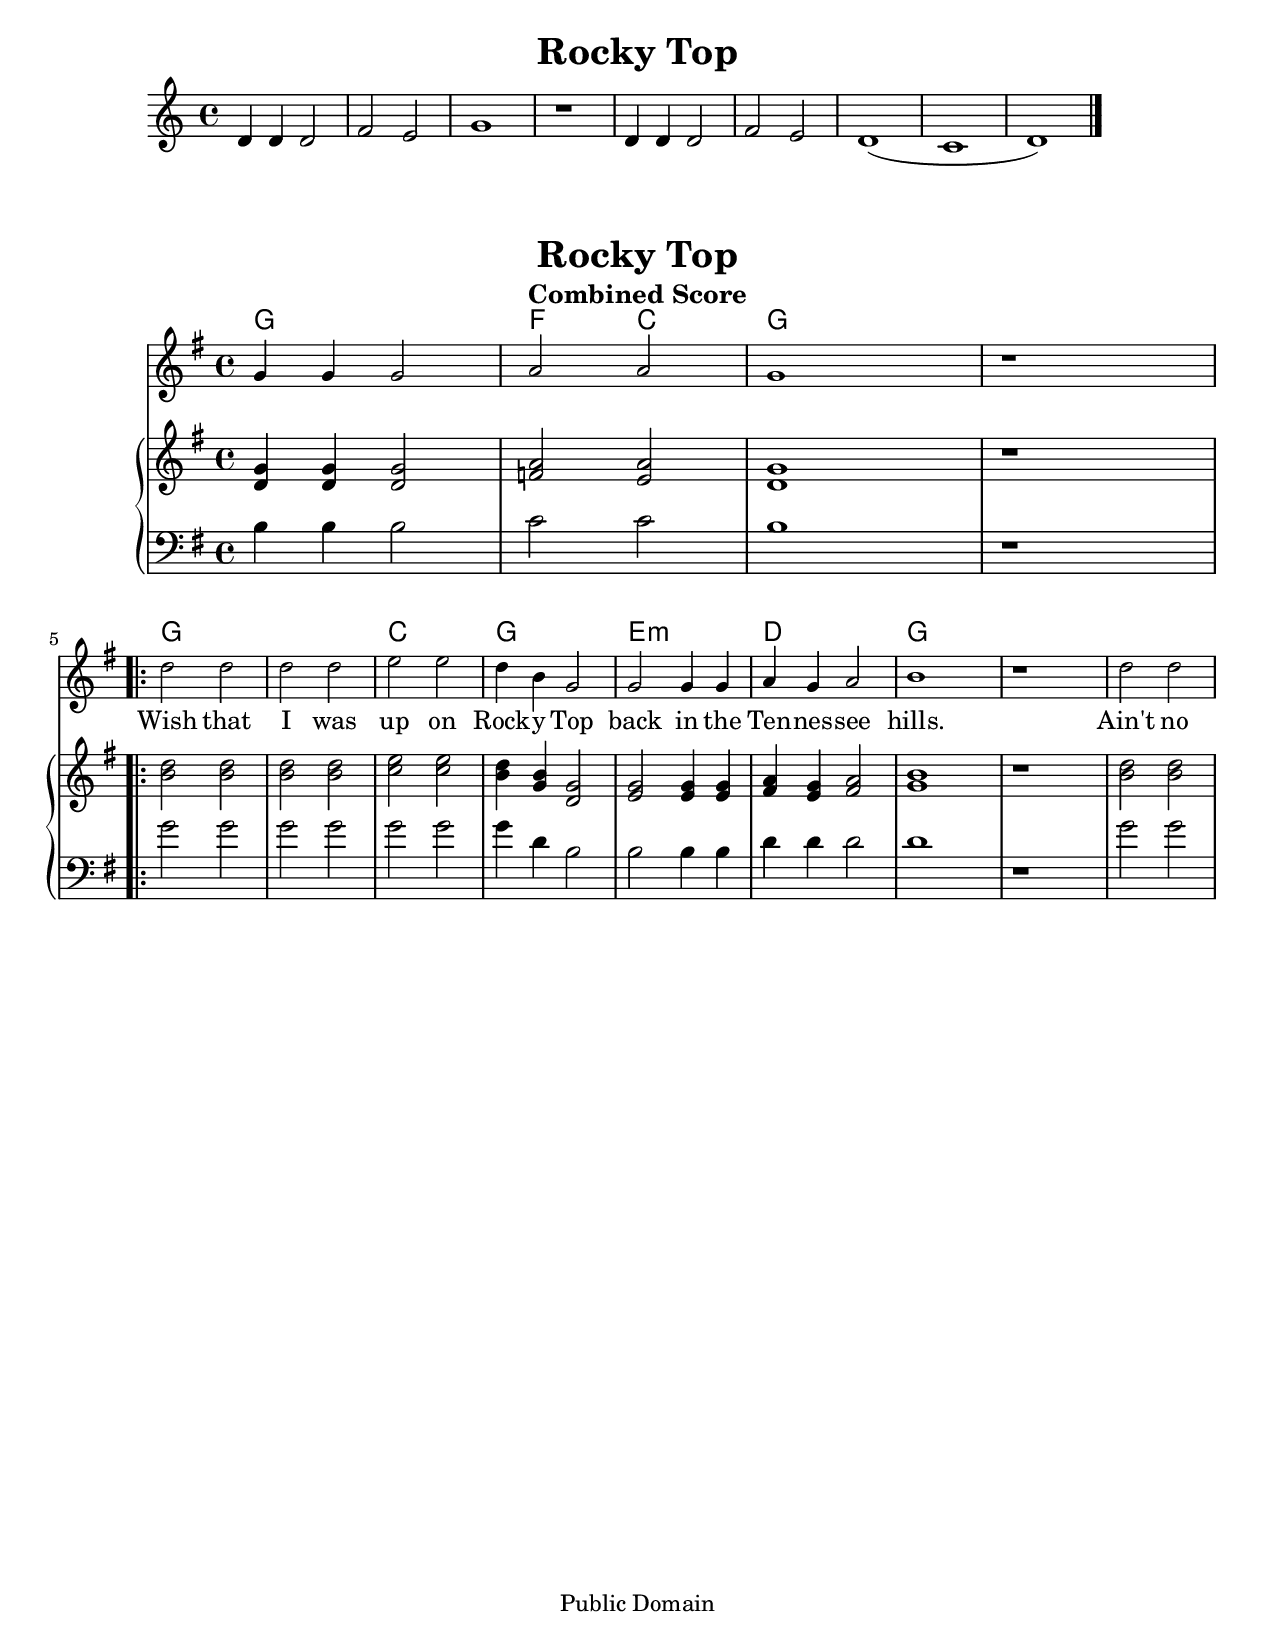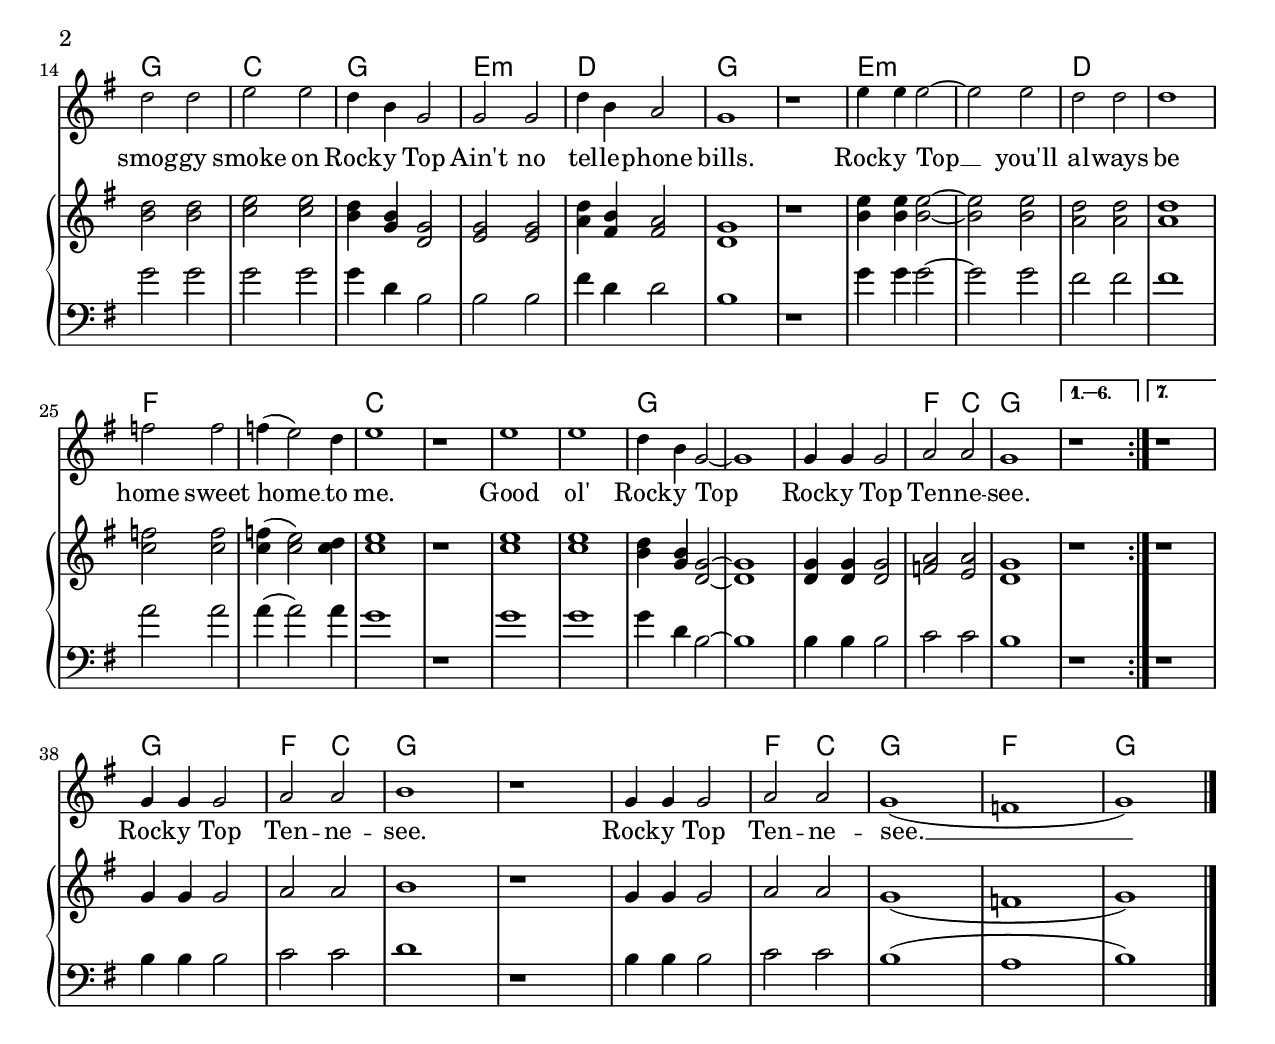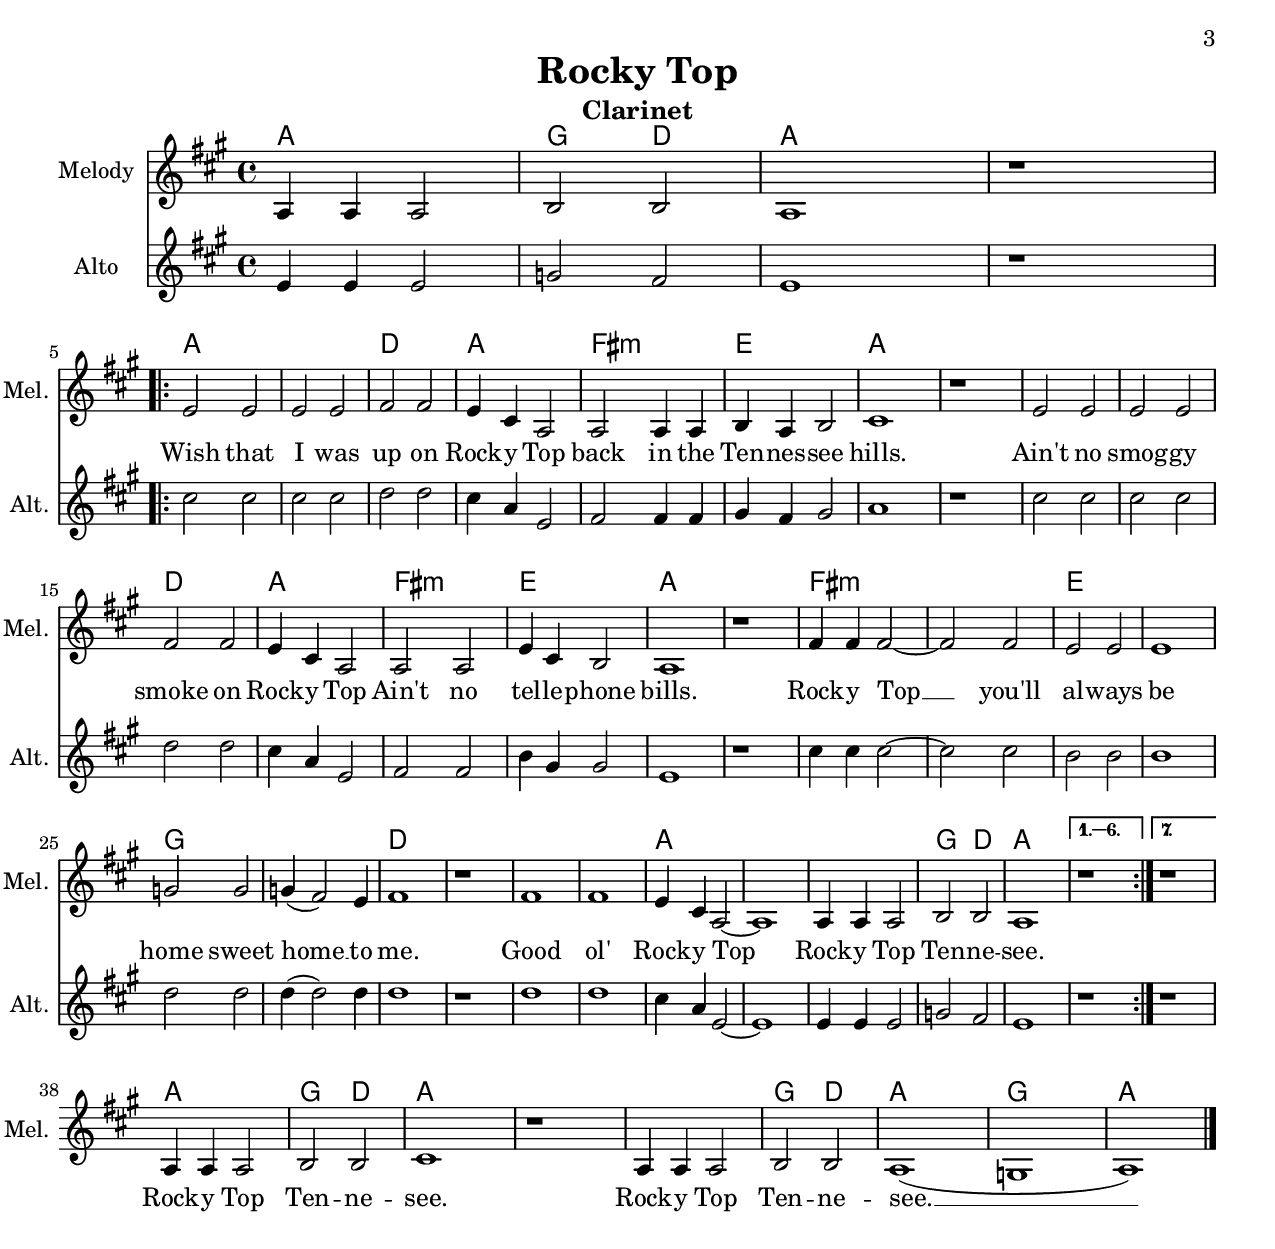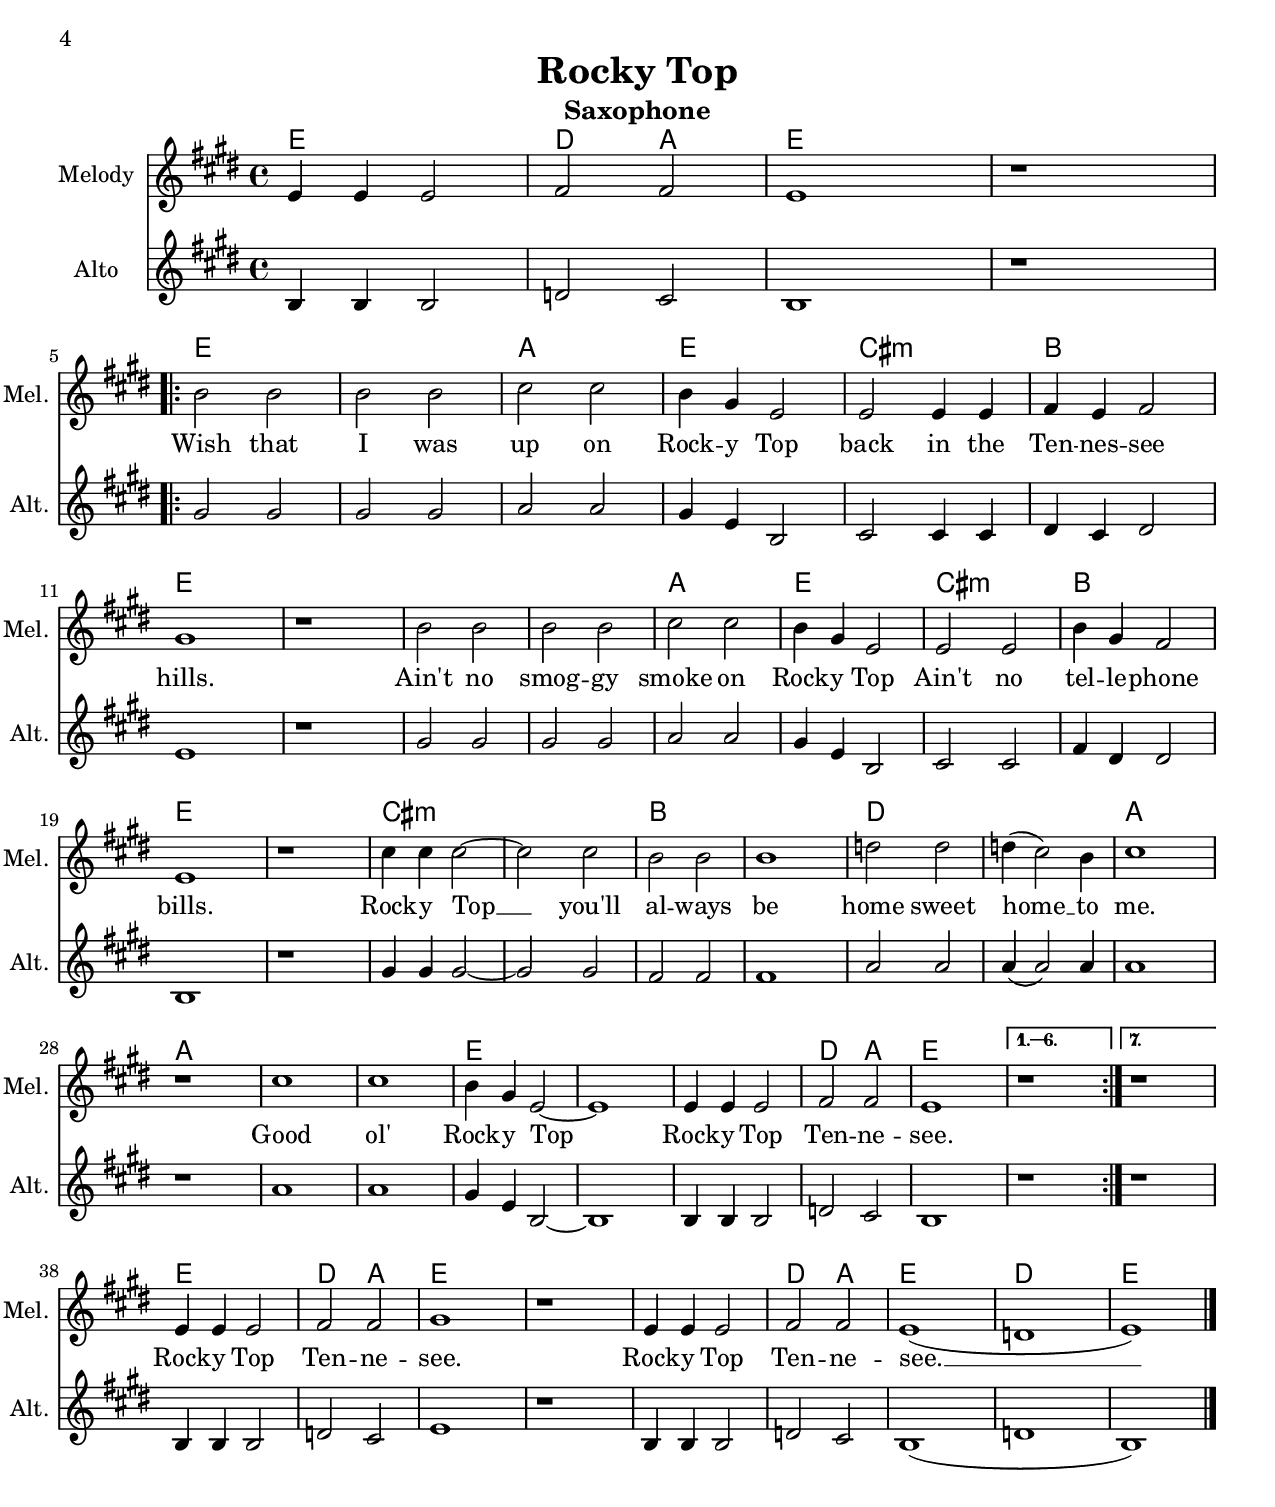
\version "2.10.10"
\header {
  title = "Rocky Top"
  piece = "Traditional"
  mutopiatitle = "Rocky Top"
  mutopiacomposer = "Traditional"
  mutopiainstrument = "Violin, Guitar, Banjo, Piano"
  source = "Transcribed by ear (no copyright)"
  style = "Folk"
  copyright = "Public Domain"
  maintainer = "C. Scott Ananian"
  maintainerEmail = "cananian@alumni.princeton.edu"
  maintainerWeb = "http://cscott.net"
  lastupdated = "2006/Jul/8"
  meter = 129
}
#(set-default-paper-size "letter")

melody = \transpose a g \relative c''
{
  \tag #'key \key a \major
  \time 4/4

  % intro
  a4 a a2 | b2 b | a1 | r1 | \break

  % verse
  \repeat volta 7 {
  e'2 e | e e | fis fis | e4 cis a2 |
  a2 a4 a | b a b2 | cis1 | r1 |
  e2 e | e e | fis fis | e4 cis a2 |
  a2 a | e'4 cis b2 | a1 | r1 | %\bar "||"

  % chorus
  fis'4 fis fis2~ | fis2 fis | e e | e1 |
  g2 g | g4( fis2) e4 | fis1 | r1 |
  fis1 | fis | e4 cis a2~ | a1 |
  a4 a a2 | b2 b | a1 | }
  \alternative { { r1 | } { r1 | } } \break

  % tag
  a4 a a2 | b2 b | cis1 | r1 |
  a4 a a2 | b2 b | a1( | g1 | a1) | \bar "|."
}
altonotag = \transpose a g \relative c'
{
  \tag #'key \key a \major
  \time 4/4

  % intro
  e4 e e2 | g2 fis | e1 | r1 | \break

  % verse
  \repeat volta 7 {
  cis'2 cis | cis cis | d d | cis4 a e2 |
  fis2 fis4 fis | gis fis gis2 | a1 | r1 |
  cis2 cis | cis cis | d d | cis4 a e2 |
  fis2 fis | b4 gis gis2 | e1 | r1 | %\bar "||"

  % chorus
  cis'4 cis cis2~ | cis2 cis | b b | b1 |
  d2 d | d4( d2) d4 | d1 | r1 |
  d1 | d | cis4 a e2~ | e1 |
  e4 e e2 | g2 fis | e1 | }
  \alternative { { r1 | } { r1 | } } \break
}
altotag =  \transpose a g \relative c' {
  % tag
  e4 e e2 | g2 fis | a1 | r1
  e4 e e2 | g2 fis | e1( | <\tag #'normal d \tag #'sax g >1 | e1) | \bar "|."
}
alto = \altonotag { \removeWithTag #'sax \altotag }
tenor = \transpose a g \relative c'
{
  \tag #'key \key a \major
  \time 4/4

  % intro
  cis4 cis cis2 | d2 d | cis1 | r1 | \break

  % verse
  \repeat volta 7 {
  a'2 a | a a | a a | a4 e cis2 |
  cis2 cis4 cis | e e e2 | e1 | r1 |
  a2 a | a a | a a | a4 e cis2 |
  cis2 cis | gis'4 e e2 | cis1 | r1 | %\bar "||"

  % chorus
  a'4 a a2~ | a2 a | gis gis | gis1 |
  b2 b | b4( b2) b4 | a1 | r1 |
  a1 | a | a4 e cis2~ | cis1 |
  cis4 cis cis2 | d2 d | cis1 | }
  \alternative { { r1 | } { r1 | } } \break

  % tag
  cis4 cis cis2 | d2 d | e1 | r1 |
  cis4 cis cis2 | d2 d | cis1( | b1 | cis1) | \bar "|."
}

words = \lyricmode {
  % intro
  "" "" "" "" "" ""
  % verse
  Wish that I was up on Rock -- y Top
  back in the Ten -- nes -- see hills.
  Ain't no smog -- gy smoke on Rock -- y Top
  Ain't no tel -- le -- phone bills.
  % chorus
  Rock -- y Top __ you'll al -- ways be
  home sweet home __ to me.
  Good ol' Rock -- y Top
  Rock -- y Top Ten -- ne -- see.
  % tag.
  Rock -- y Top Ten -- ne -- see.
  Rock -- y Top Ten -- ne -- see. __ __
}

harmonies = \transpose a g \chordmode {
   % intro
   a2 a | g d | a a | a a |

   % verse
  \repeat volta 7 {
   a2 a | a a | d d | a a |
   fis:m fis:m | e e | a a | a a |
   a a | a a | d d | a a |
   fis:m fis:m | e e | a a | a a |

   % chorus
   fis:m fis:m | fis:m fis:m | e e | e e |
   g g | g g | d d | d d |
   d d | d d | a a | a a | 
   a a | g d | a a | }
   \alternative { { a a } { a a } }

   % tag
   a a | g d | a a | a a |
   a a | g d | a a | g g | a a |
}

\paper {
  scoreTitleMarkup = \bookTitleMarkup
  bookTitleMarkup = \markup {}
  ragged-bottom = ##t
}

\score {
  <<
    \context ChordNames {
         \set chordChanges = ##t
         \harmonies
    }
    \context Staff = melody <<
      \context Voice = melody { \small\melody }
      \context Lyrics = one \lyricsto melody \words
    >>
    \context PianoStaff <<
      \context Staff = upper <<
	\set Staff.printPartCombineTexts = ##f
	\partcombine \melody \alto
      >>
      \context Staff = lower <<
	\set Staff.printPartCombineTexts = ##f
	\clef bass
	\tenor
      >>
    >>
  >>
  \layout { }
  \header {
    instrument = "Combined Score"
  }
}

\score {
  <<
    \context ChordNames {
         \set chordChanges = ##t
         \transpose bes c' \harmonies
    }
    \new Staff << 
	\set Staff.instrumentName = "Melody "
	\set Staff.shortInstrumentName = "Mel. "
	\new Voice =  melody \transpose bes c \melody
      >>
    \new Lyrics \lyricsto melody \words
    \new Staff <<
      \set Staff.instrumentName = "Alto "
      \set Staff.shortInstrumentName = "Alt. "
      \transpose bes c' \alto
    >>
  >>
  \layout { }
 \header {
   instrument = "Clarinet"
   breakbefore=##t
 }
}

\score {
  <<
    \context ChordNames {
         \set chordChanges = ##t
         \transpose ees c' \harmonies
    }
    \new Staff << 
	\set Staff.instrumentName = "Melody "
	\set Staff.shortInstrumentName = "Mel. "
	\new Voice =  melody \transpose ees c \melody
      >>
    \new Lyrics \lyricsto melody \words
    \new Staff <<
      \set Staff.instrumentName = "Alto "
      \set Staff.shortInstrumentName = "Alt. "
      \transpose ees c { \altonotag \removeWithTag #'normal \altotag }
    >>
  >>
  \layout { }
 \header {
   instrument = "Saxophone"
   breakbefore=##t
 }
}

\score {
  \unfoldRepeats
  \context PianoStaff <<
    \context Staff=melody <<
      \set Staff.midiInstrument = "fiddle"
      \melody
    >>
    \context Staff=alto <<
      \set Staff.midiInstrument = "fiddle"
      \alto
    >>
    \context Staff=tenor <<
      \set Staff.midiInstrument = "fiddle"
      \tenor
    >>
    \context Staff=chords <<
      \set Staff.midiInstrument = "pizzicato strings"
      \harmonies
    >>
  >>
  
  \midi {
    \context {
      \Score
      tempoWholesPerMinute = #(ly:make-moment 125 2)
      }
    }


}
